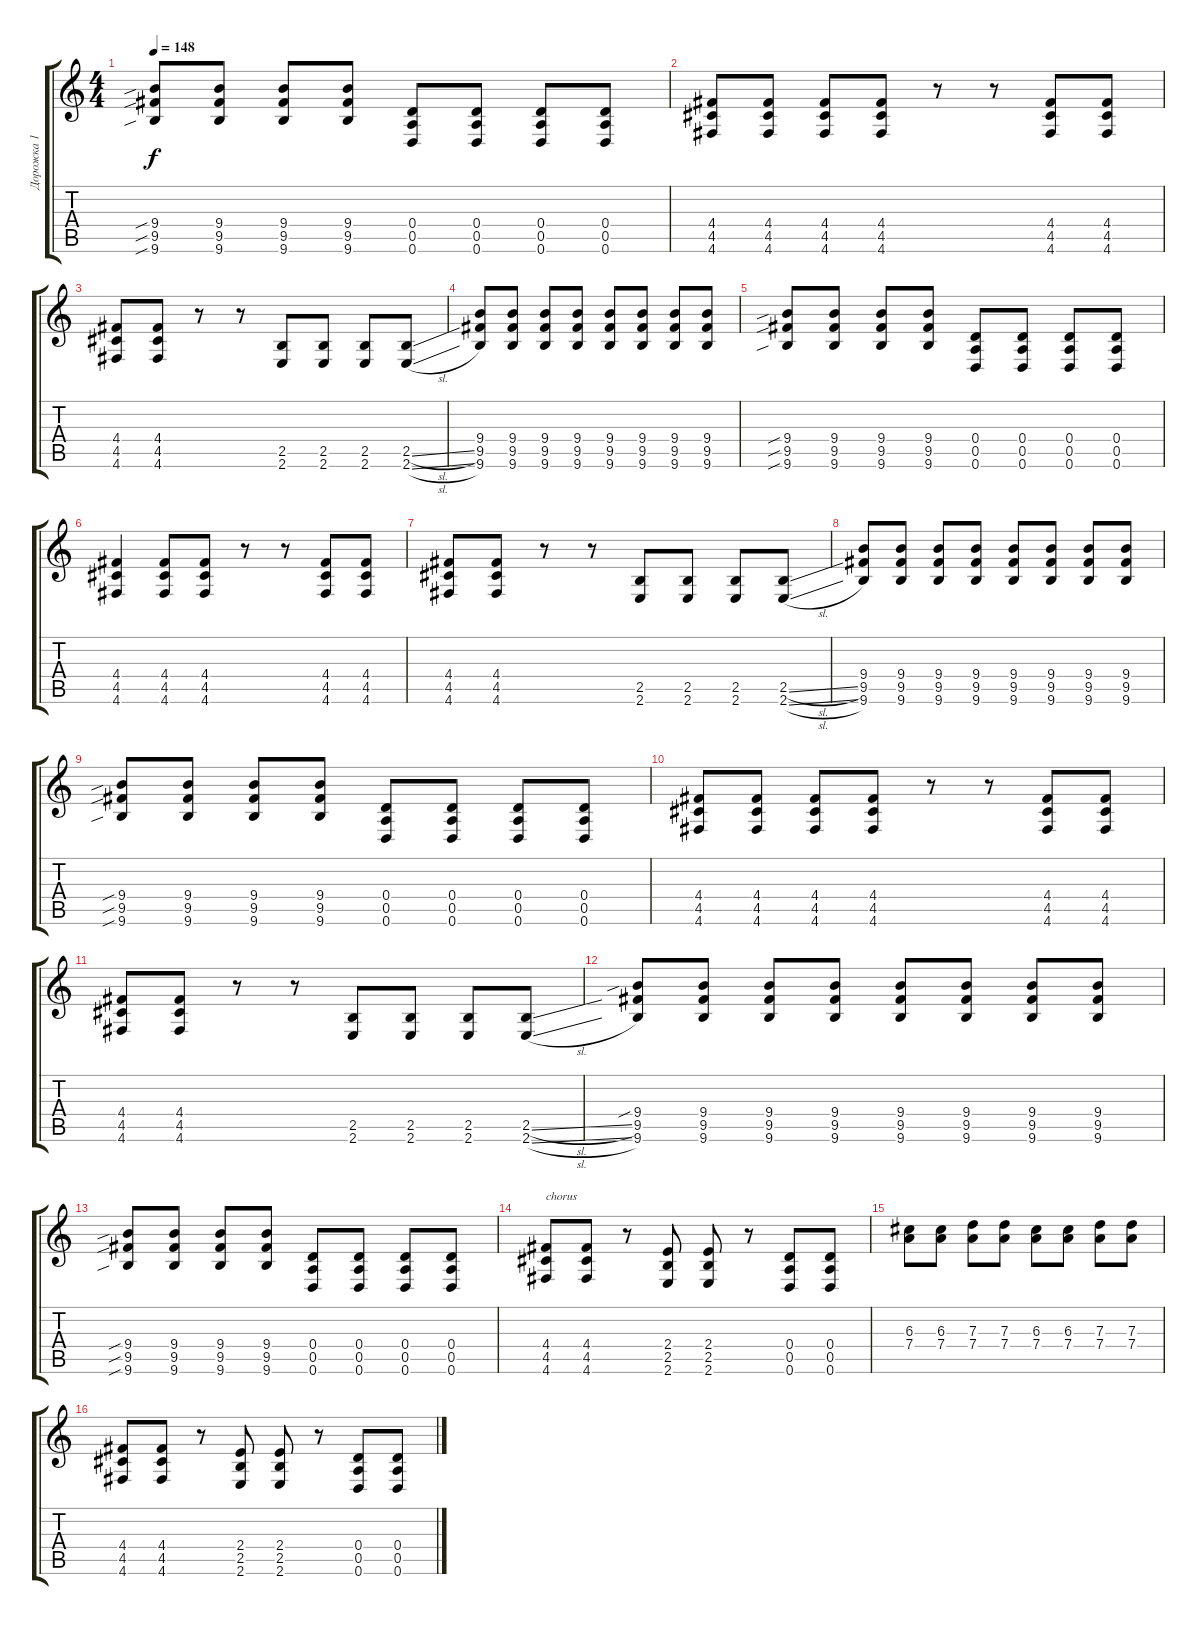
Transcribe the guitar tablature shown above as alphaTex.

\track ("Дорожка 1" "Дорожка 1") {instrument overdrivenguitar}
\staff {score tabs}
\tuning (E4 B3 G3 D3 A2 D2) {hide}
\ts (4 4)
\tempo 148
\clef g2
\ks c
(9.4{sib} 9.5{sib} 9.6{sib}).8{dy f} (9.4 9.5 9.6).8 (9.4 9.5 9.6).8 (9.4 9.5 9.6).8 (0.4 0.5 0.6).8 (0.4 0.5 0.6).8 (0.4 0.5 0.6).8 (0.4 0.5 0.6).8 |
(4.4 4.5 4.6).8 (4.4 4.5 4.6).8 (4.4 4.5 4.6).8 (4.4 4.5 4.6).8 r.8 r.8 (4.4 4.5 4.6).8 (4.4 4.5 4.6).8 |
(4.4 4.5 4.6).8 (4.4 4.5 4.6).8 r.8 r.8 (2.5 2.6).8 (2.5 2.6).8 (2.5 2.6).8 (2.5{sl} 2.6{sl}).8 |
(9.4 9.5 9.6).8 (9.4 9.5 9.6).8 (9.4 9.5 9.6).8 (9.4 9.5 9.6).8 (9.4 9.5 9.6).8 (9.4 9.5 9.6).8 (9.4 9.5 9.6).8 (9.4 9.5 9.6).8 |
(9.4{sib} 9.5{sib} 9.6{sib}).8 (9.4 9.5 9.6).8 (9.4 9.5 9.6).8 (9.4 9.5 9.6).8 (0.4 0.5 0.6).8 (0.4 0.5 0.6).8 (0.4 0.5 0.6).8 (0.4 0.5 0.6).8 |
(4.4 4.5 4.6).4 (4.4 4.5 4.6).8 (4.4 4.5 4.6).8 r.8 r.8 (4.4 4.5 4.6).8 (4.4 4.5 4.6).8 |
(4.4 4.5 4.6).8 (4.4 4.5 4.6).8 r.8 r.8 (2.5 2.6).8 (2.5 2.6).8 (2.5 2.6).8 (2.5{sl} 2.6{sl}).8 |
(9.4 9.5 9.6).8 (9.4 9.5 9.6).8 (9.4 9.5 9.6).8 (9.4 9.5 9.6).8 (9.4 9.5 9.6).8 (9.4 9.5 9.6).8 (9.4 9.5 9.6).8 (9.4 9.5 9.6).8 |
(9.4{sib} 9.5{sib} 9.6{sib}).8 (9.4 9.5 9.6).8 (9.4 9.5 9.6).8 (9.4 9.5 9.6).8 (0.4 0.5 0.6).8 (0.4 0.5 0.6).8 (0.4 0.5 0.6).8 (0.4 0.5 0.6).8 |
(4.4 4.5 4.6).8 (4.4 4.5 4.6).8 (4.4 4.5 4.6).8 (4.4 4.5 4.6).8 r.8 r.8 (4.4 4.5 4.6).8 (4.4 4.5 4.6).8 |
(4.4 4.5 4.6).8 (4.4 4.5 4.6).8 r.8 r.8 (2.5 2.6).8 (2.5 2.6).8 (2.5 2.6).8 (2.5{sl} 2.6{sl}).8 |
(9.4{sib} 9.5 9.6).8 (9.4 9.5 9.6).8 (9.4 9.5 9.6).8 (9.4 9.5 9.6).8 (9.4 9.5 9.6).8 (9.4 9.5 9.6).8 (9.4 9.5 9.6).8 (9.4 9.5 9.6).8 |
(9.4{sib} 9.5{sib} 9.6{sib}).8 (9.4 9.5 9.6).8 (9.4 9.5 9.6).8 (9.4 9.5 9.6).8 (0.4 0.5 0.6).8 (0.4 0.5 0.6).8 (0.4 0.5 0.6).8 (0.4 0.5 0.6).8 |
(4.4 4.5 4.6).8{txt "chorus"} (4.4 4.5 4.6).8 r.8 (2.4 2.5 2.6).8 (2.4 2.5 2.6).8 r.8 (0.4 0.5 0.6).8 (0.4 0.5 0.6).8 |
(6.3 7.4).8 (6.3 7.4).8 (7.3 7.4).8 (7.3 7.4).8 (6.3 7.4).8 (6.3 7.4).8 (7.3 7.4).8 (7.3 7.4).8 |
(4.4 4.5 4.6).8 (4.4 4.5 4.6).8 r.8 (2.4 2.5 2.6).8 (2.4 2.5 2.6).8 r.8 (0.4 0.5 0.6).8 (0.4 0.5 0.6).8
